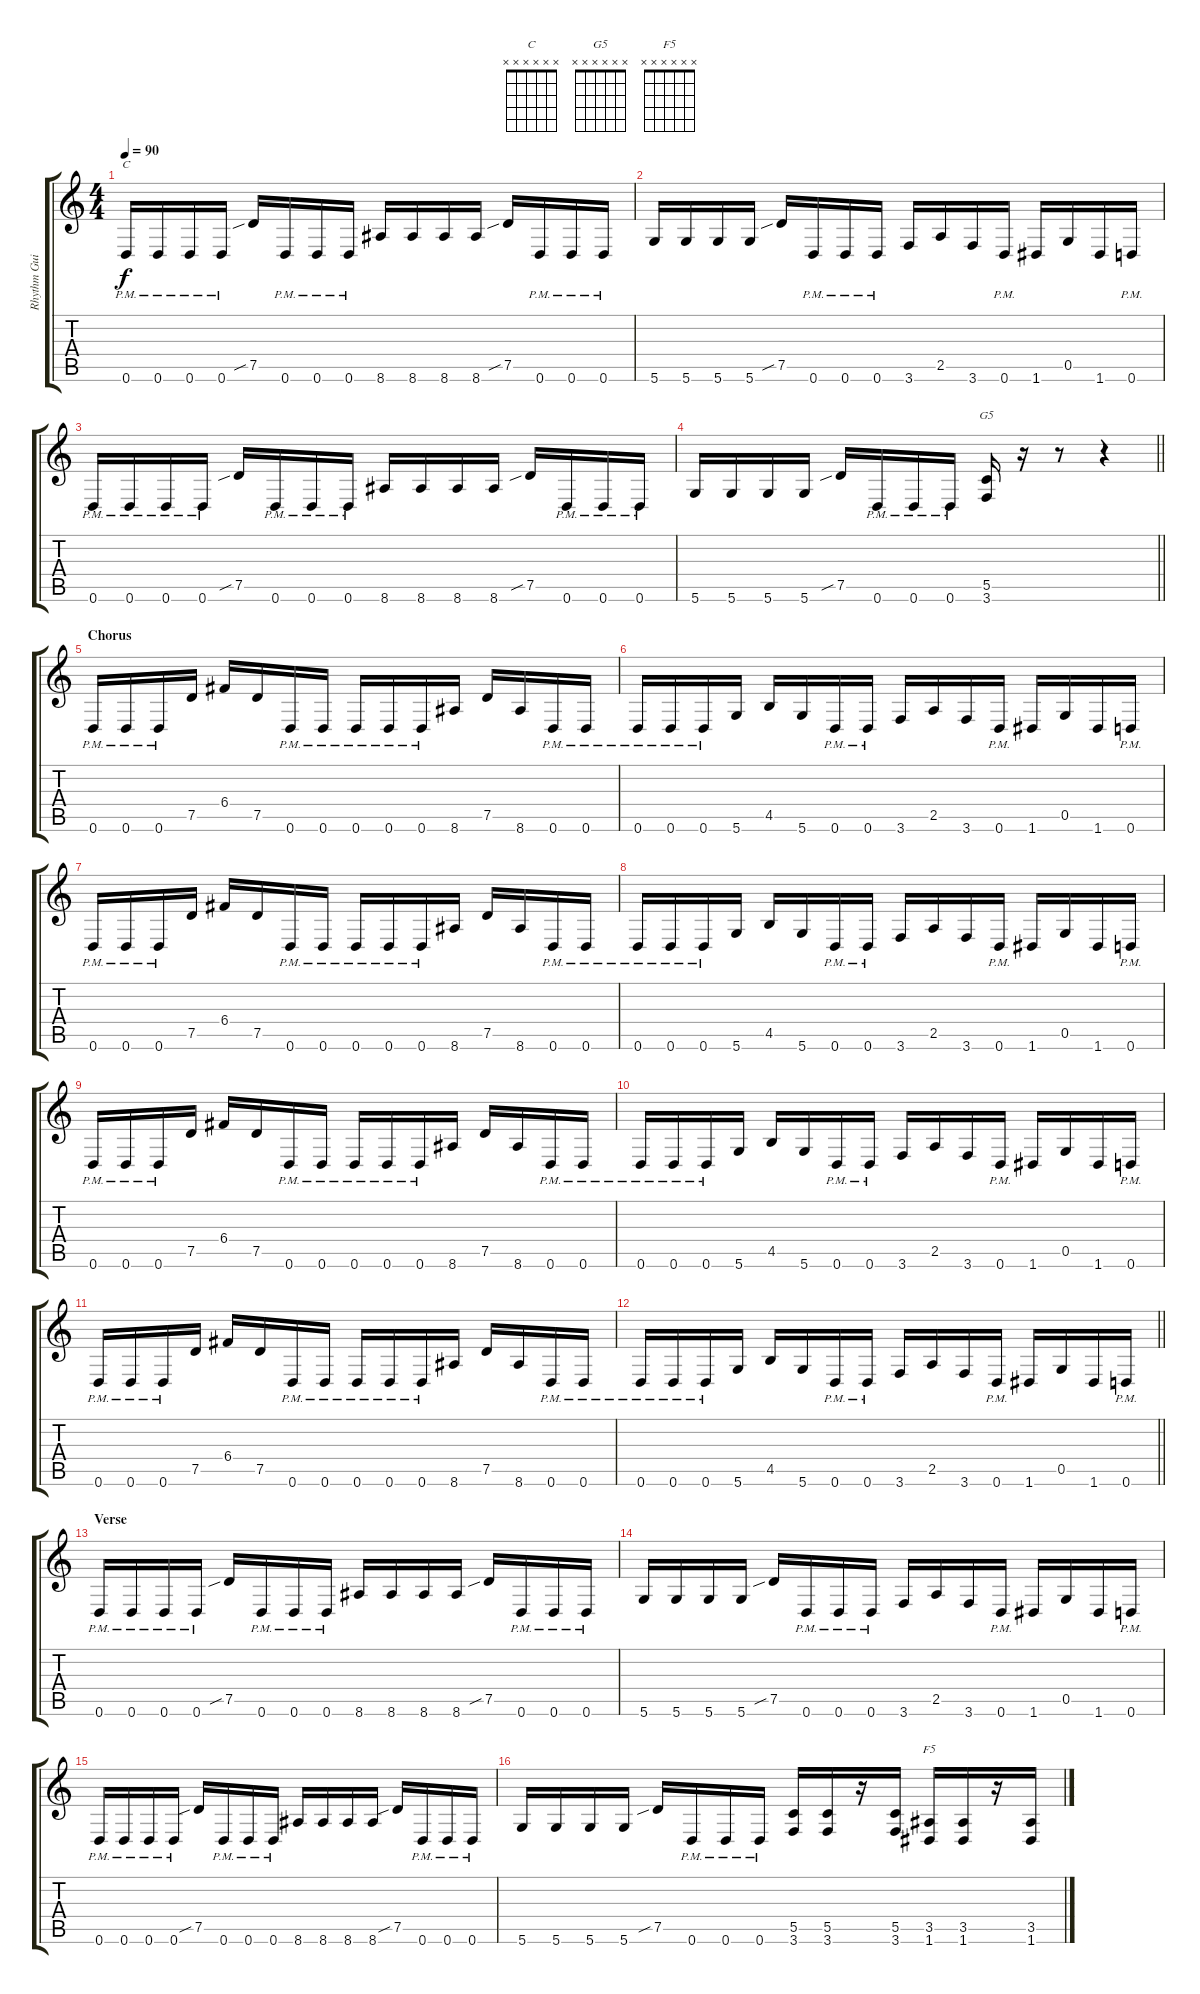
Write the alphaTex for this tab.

\track ("Rhythm Guitar 2" "Rhythm Gui") {instrument overdrivenguitar}
\staff {score tabs}
\tuning (D4 A3 F3 C3 G2 D2) {hide}
\chord ("C" x x x x x x)
\chord ("G5" x x x x x x)
\chord ("F5" x x x x x x)
\ts (4 4)
\tempo 90
\clef g2
\ks aminor
0.6{pm}.16{ch "C" dy f} 0.6{pm}.16 0.6{pm}.16 0.6{pm}.16 7.5{sib}.16 0.6{pm}.16 0.6{pm}.16 0.6{pm}.16 8.6.16 8.6.16 8.6.16 8.6.16 7.5{sib}.16 0.6{pm}.16 0.6{pm}.16 0.6{pm}.16 |
5.6.16 5.6.16 5.6.16 5.6.16 7.5{sib}.16 0.6{pm}.16 0.6{pm}.16 0.6{pm}.16 3.6.16 2.5.16 3.6.16 0.6{pm}.16 1.6.16 0.5.16 1.6.16 0.6{pm}.16 |
0.6{pm}.16 0.6{pm}.16 0.6{pm}.16 0.6{pm}.16 7.5{sib}.16 0.6{pm}.16 0.6{pm}.16 0.6{pm}.16 8.6.16 8.6.16 8.6.16 8.6.16 7.5{sib}.16 0.6{pm}.16 0.6{pm}.16 0.6{pm}.16 |
\barLineRight lightlight
5.6.16 5.6.16 5.6.16 5.6.16 7.5{sib}.16 0.6{pm}.16 0.6{pm}.16 0.6{pm}.16 (5.5 3.6).16{ch "G5"} r.16 r.8 r.4 |
\section ("" "Chorus")
0.6{pm}.16 0.6{pm}.16 0.6{pm}.16 7.5.16 6.4.16 7.5.16 0.6{pm}.16 0.6{pm}.16 0.6{pm}.16 0.6{pm}.16 0.6{pm}.16 8.6.16 7.5.16 8.6.16 0.6{pm}.16 0.6{pm}.16 |
0.6{pm}.16 0.6{pm}.16 0.6{pm}.16 5.6.16 4.5.16 5.6.16 0.6{pm}.16 0.6{pm}.16 3.6.16 2.5.16 3.6.16 0.6{pm}.16 1.6.16 0.5.16 1.6.16 0.6{pm}.16 |
0.6{pm}.16 0.6{pm}.16 0.6{pm}.16 7.5.16 6.4.16 7.5.16 0.6{pm}.16 0.6{pm}.16 0.6{pm}.16 0.6{pm}.16 0.6{pm}.16 8.6.16 7.5.16 8.6.16 0.6{pm}.16 0.6{pm}.16 |
0.6{pm}.16 0.6{pm}.16 0.6{pm}.16 5.6.16 4.5.16 5.6.16 0.6{pm}.16 0.6{pm}.16 3.6.16 2.5.16 3.6.16 0.6{pm}.16 1.6.16 0.5.16 1.6.16 0.6{pm}.16 |
0.6{pm}.16 0.6{pm}.16 0.6{pm}.16 7.5.16 6.4.16 7.5.16 0.6{pm}.16 0.6{pm}.16 0.6{pm}.16 0.6{pm}.16 0.6{pm}.16 8.6.16 7.5.16 8.6.16 0.6{pm}.16 0.6{pm}.16 |
0.6{pm}.16 0.6{pm}.16 0.6{pm}.16 5.6.16 4.5.16 5.6.16 0.6{pm}.16 0.6{pm}.16 3.6.16 2.5.16 3.6.16 0.6{pm}.16 1.6.16 0.5.16 1.6.16 0.6{pm}.16 |
0.6{pm}.16 0.6{pm}.16 0.6{pm}.16 7.5.16 6.4.16 7.5.16 0.6{pm}.16 0.6{pm}.16 0.6{pm}.16 0.6{pm}.16 0.6{pm}.16 8.6.16 7.5.16 8.6.16 0.6{pm}.16 0.6{pm}.16 |
\barLineRight lightlight
0.6{pm}.16 0.6{pm}.16 0.6{pm}.16 5.6.16 4.5.16 5.6.16 0.6{pm}.16 0.6{pm}.16 3.6.16 2.5.16 3.6.16 0.6{pm}.16 1.6.16 0.5.16 1.6.16 0.6{pm}.16 |
\section ("" "Verse")
0.6{pm}.16 0.6{pm}.16 0.6{pm}.16 0.6{pm}.16 7.5{sib}.16 0.6{pm}.16 0.6{pm}.16 0.6{pm}.16 8.6.16 8.6.16 8.6.16 8.6.16 7.5{sib}.16 0.6{pm}.16 0.6{pm}.16 0.6{pm}.16 |
5.6.16 5.6.16 5.6.16 5.6.16 7.5{sib}.16 0.6{pm}.16 0.6{pm}.16 0.6{pm}.16 3.6.16 2.5.16 3.6.16 0.6{pm}.16 1.6.16 0.5.16 1.6.16 0.6{pm}.16 |
0.6{pm}.16 0.6{pm}.16 0.6{pm}.16 0.6{pm}.16 7.5{sib}.16 0.6{pm}.16 0.6{pm}.16 0.6{pm}.16 8.6.16 8.6.16 8.6.16 8.6.16 7.5{sib}.16 0.6{pm}.16 0.6{pm}.16 0.6{pm}.16 |
5.6.16 5.6.16 5.6.16 5.6.16 7.5{sib}.16 0.6{pm}.16 0.6{pm}.16 0.6{pm}.16 (5.5 3.6).16 (5.5 3.6).16 r.16 (5.5 3.6).16 (3.5 1.6).16{ch "F5"} (3.5 1.6).16 r.16 (3.5 1.6).16
